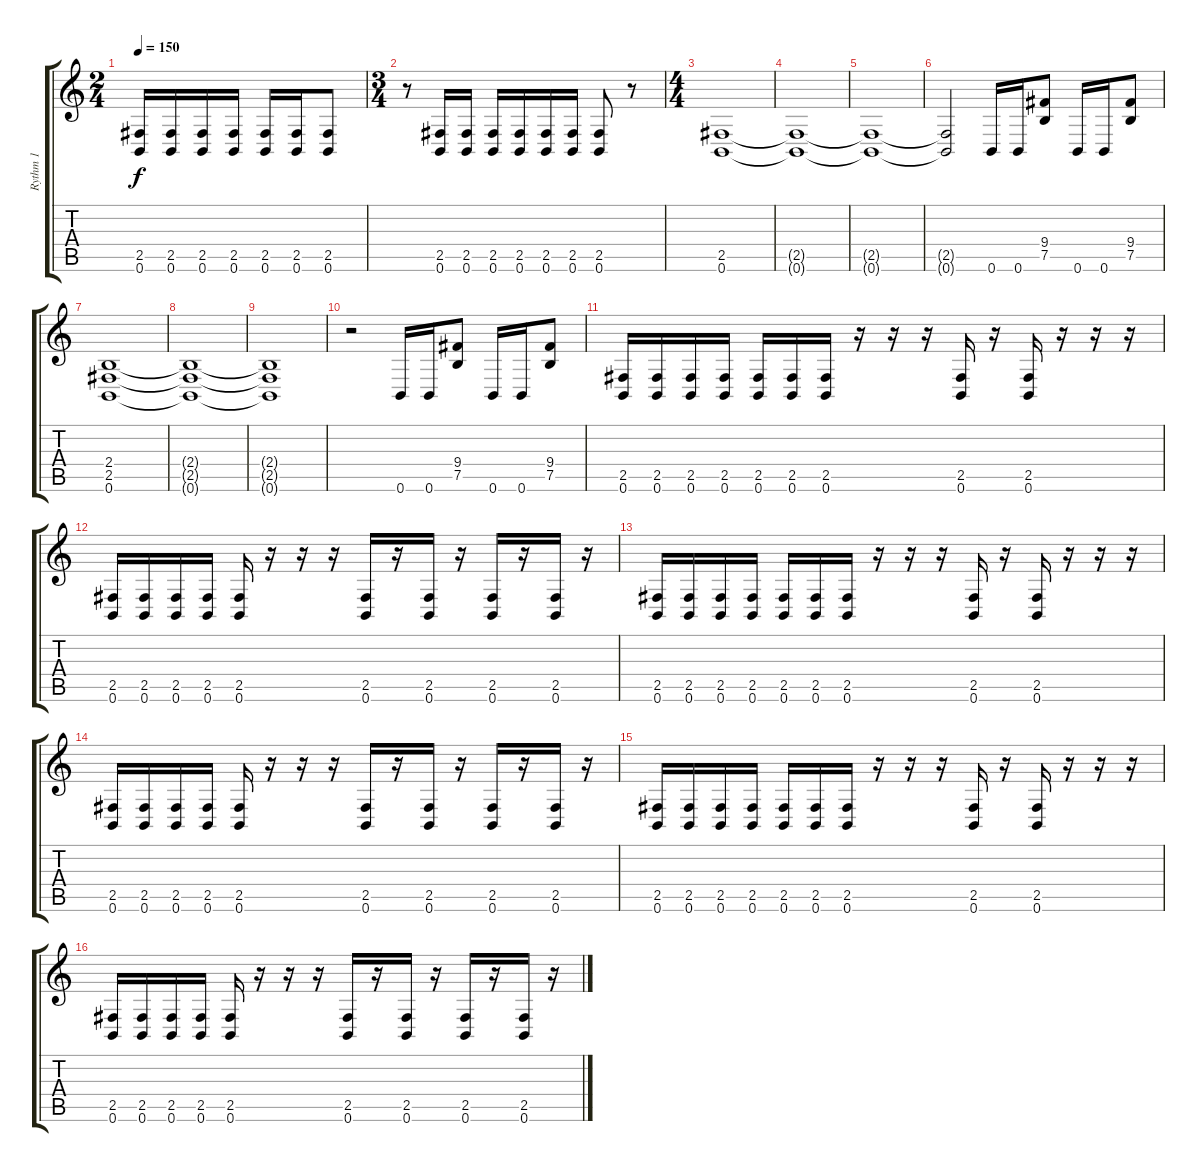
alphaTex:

\track ("Rythm 1" "Rythm 1") {instrument distortionguitar}
\staff {score tabs}
\tuning (B3 Gb3 D3 A2 E2 B1) {hide}
\ts (2 4)
\tempo 150
\clef g2
\ks c
(2.5 0.6).16{dy f instrument distortionguitar} (2.5 0.6).16 (2.5 0.6).16 (2.5 0.6).16 (2.5 0.6).16 (2.5 0.6).16 (2.5 0.6).8 |
\ts (3 4)
r.8 (2.5 0.6).16 (2.5 0.6).16 (2.5 0.6).16 (2.5 0.6).16 (2.5 0.6).16 (2.5 0.6).16 (2.5 0.6).8 r.8 |
\ts (4 4)
(2.5 0.6).1 |
(2.5{t} 0.6{t}).1 |
(2.5{t} 0.6{t}).1 |
(2.5{t} 0.6{t}).2 0.6.16 0.6.16 (9.4 7.5).8 0.6.16 0.6.16 (9.4 7.5).8 |
(2.4 2.5 0.6).1 |
(2.4{t} 2.5{t} 0.6{t}).1 |
(2.4{t} 2.5{t} 0.6{t}).1 |
r.2 0.6.16 0.6.16 (9.4 7.5).8 0.6.16 0.6.16 (9.4 7.5).8 |
(2.5 0.6).16 (2.5 0.6).16 (2.5 0.6).16 (2.5 0.6).16 (2.5 0.6).16 (2.5 0.6).16 (2.5 0.6).16 r.16 r.16 r.16 (2.5 0.6).16 r.16 (2.5 0.6).16 r.16 r.16 r.16 |
(2.5 0.6).16 (2.5 0.6).16 (2.5 0.6).16 (2.5 0.6).16 (2.5 0.6).16 r.16 r.16 r.16 (2.5 0.6).16 r.16 (2.5 0.6).16 r.16 (2.5 0.6).16 r.16 (2.5 0.6).16 r.16 |
(2.5 0.6).16 (2.5 0.6).16 (2.5 0.6).16 (2.5 0.6).16 (2.5 0.6).16 (2.5 0.6).16 (2.5 0.6).16 r.16 r.16 r.16 (2.5 0.6).16 r.16 (2.5 0.6).16 r.16 r.16 r.16 |
(2.5 0.6).16 (2.5 0.6).16 (2.5 0.6).16 (2.5 0.6).16 (2.5 0.6).16 r.16 r.16 r.16 (2.5 0.6).16 r.16 (2.5 0.6).16 r.16 (2.5 0.6).16 r.16 (2.5 0.6).16 r.16 |
(2.5 0.6).16 (2.5 0.6).16 (2.5 0.6).16 (2.5 0.6).16 (2.5 0.6).16 (2.5 0.6).16 (2.5 0.6).16 r.16 r.16 r.16 (2.5 0.6).16 r.16 (2.5 0.6).16 r.16 r.16 r.16 |
(2.5 0.6).16 (2.5 0.6).16 (2.5 0.6).16 (2.5 0.6).16 (2.5 0.6).16 r.16 r.16 r.16 (2.5 0.6).16 r.16 (2.5 0.6).16 r.16 (2.5 0.6).16 r.16 (2.5 0.6).16 r.16
